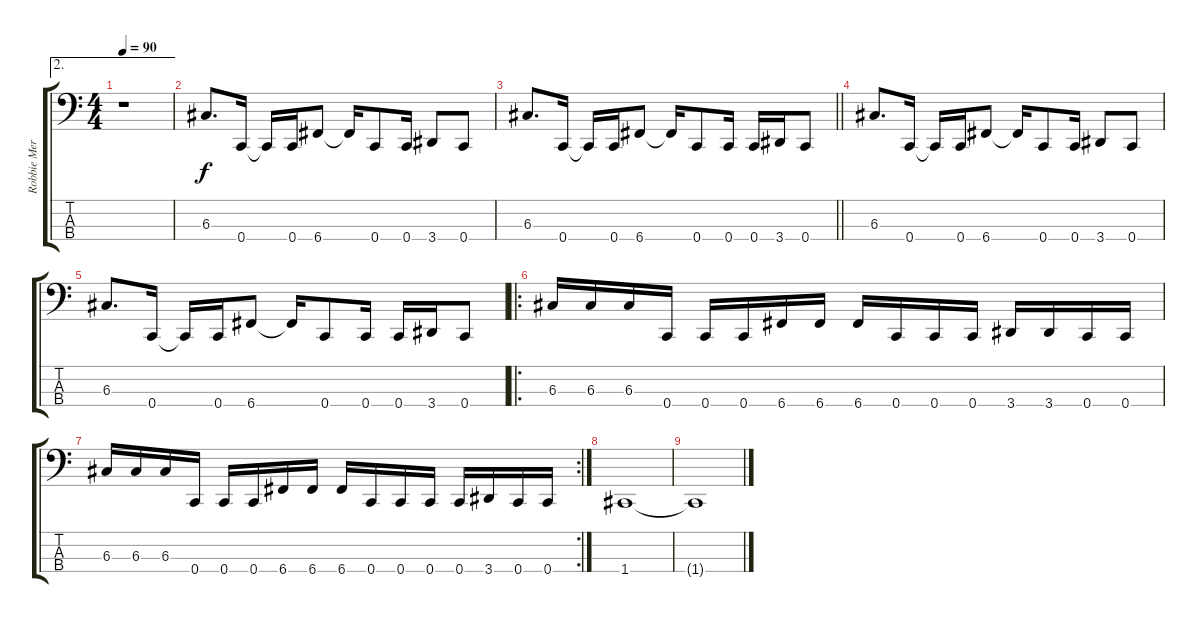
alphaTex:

\track ("Robbie Merrill" "Robbie Mer") {instrument electricbassfinger}
\staff {score tabs}
\tuning (F2 C2 G1 C1) {hide}
\ae 2
\ts (4 4)
\tempo 90
\clef f4
\ks c
r.1{dy f} |
6.3.8{d} 0.4.16 0.4{t}.16 0.4.16 6.4.8 6.4{t}.16 0.4.8 0.4.16 3.4.8 0.4.8 |
\barLineRight lightlight
6.3.8{d} 0.4.16 0.4{t}.16 0.4.16 6.4.8 6.4{t}.16 0.4.8 0.4.16 0.4.16 3.4.16 0.4.8 |
6.3.8{d} 0.4.16 0.4{t}.16 0.4.16 6.4.8 6.4{t}.16 0.4.8 0.4.16 3.4.8 0.4.8 |
6.3.8{d} 0.4.16 0.4{t}.16 0.4.16 6.4.8 6.4{t}.16 0.4.8 0.4.16 0.4.16 3.4.16 0.4.8 |
\ro
6.3.16 6.3.16 6.3.16 0.4.16 0.4.16 0.4.16 6.4.16 6.4.16 6.4.16 0.4.16 0.4.16 0.4.16 3.4.16 3.4.16 0.4.16 0.4.16 |
\rc 2
6.3.16 6.3.16 6.3.16 0.4.16 0.4.16 0.4.16 6.4.16 6.4.16 6.4.16 0.4.16 0.4.16 0.4.16 0.4.16 3.4.16 0.4.16 0.4.16 |
1.4.1 |
1.4{t}.1
